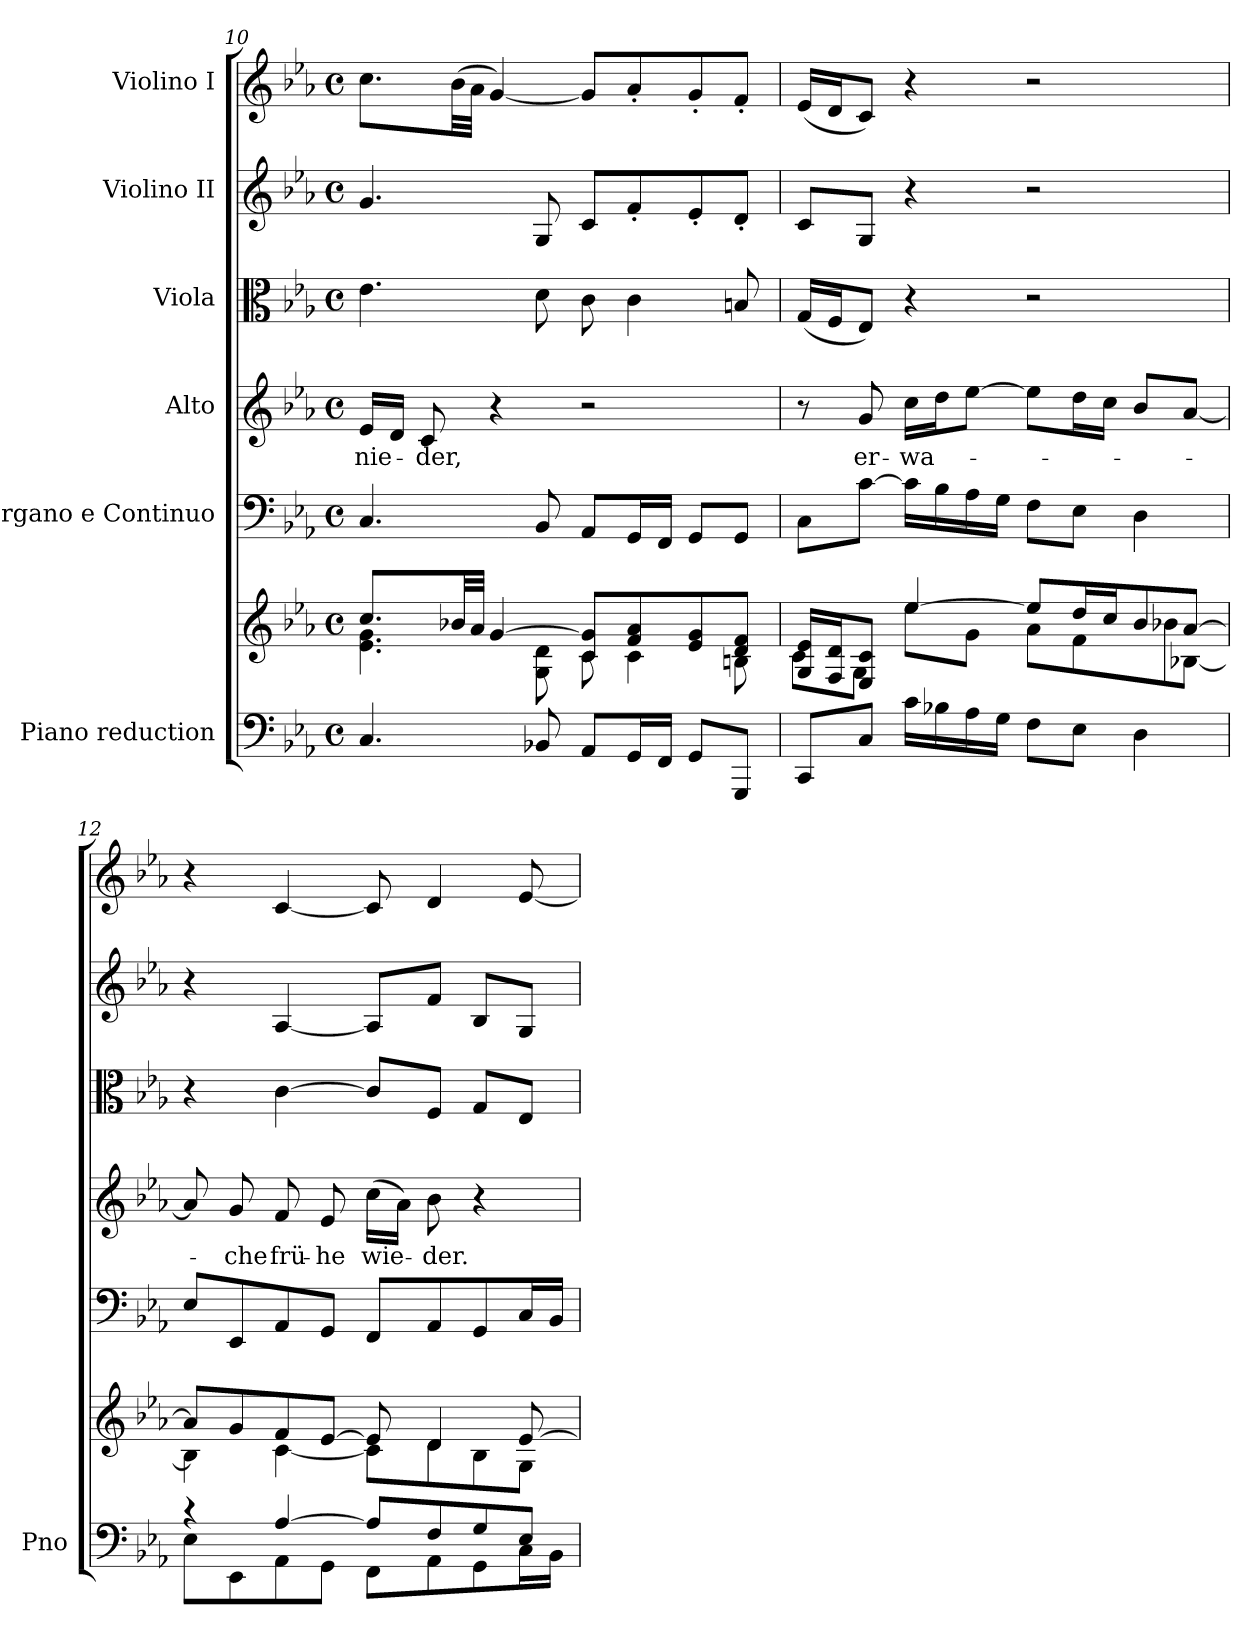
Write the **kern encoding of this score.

**kern	**kern	**kern	**kern	**text	**kern	**kern	**kern
*part6	*part6	*part5	*part4	*part4	*part3	*part2	*part1
*staff7	*staff6	*staff5	*staff4	*staff4	*staff3	*staff2	*staff1
*I"Piano reduction	*	*I"Organo e Continuo	*I"Alto	*	*I"Viola	*I"Violino II	*I"Violino I
*I'Pno	*	*	*	*	*	*	*
*clefF4	*clefG2	*clefF4	*clefG2	*	*clefC3	*clefG2	*clefG2
*k[b-e-a-]	*k[b-e-a-]	*k[b-e-a-]	*k[b-e-a-]	*	*k[b-e-a-]	*k[b-e-a-]	*k[b-e-a-]
*M4/4	*M4/4	*M4/4	*M4/4	*	*M4/4	*M4/4	*M4/4
*met(c)	*met(c)	*met(c)	*met(c)	*	*met(c)	*met(c)	*met(c)
=10	=10	=10	=10	=10	=10	=10	=10
*	*^	*	*	*	*	*	*
!	!	!	!	!	!LO:LY:b	!	!	!
4.C/	8.cc/L	4.e-\ 4.g\	4.C/	16e-/LL	nie-	4.e-\	4.g/	8.cc\L
.	.	.	.	16d/JJ	.	.	.	.
!	!	!	!	!	!LO:LY:b	!	!	!
.	.	.	.	8c/	-der,	.	.	.
.	32b-X/LL	.	.	.	.	.	.	(32b-\LL
.	32a-/JJJ	.	.	.	.	.	.	32a-\JJJ
.	[4g/	.	.	4r	.	.	.	[4g/)
8BB-X/	.	8G\ 8d\	8BB-/	.	.	8d\	8G/	.
8AA-/L	8c/ 8g/]L	8c\	8AA-/L	2r	.	8c\	8c/L	8g/L]
16GG/L	8f/ 8a-/	4c\	16GG/L	.	.	4c\	8f'/	8a-'/
16FF/JJ	.	.	16FF/JJ	.	.	.	.	.
8GG/L	8e-/ 8g/	.	8GG/L	.	.	.	8e-'/	8g'/
8GGG/J	8d/ 8f/J	8Bn\	8GG/J	.	.	8Bn/	8d'/J	8f'/J
!!LO:PB:g=z
=11	=11	=11	=11	=11	=11	=11	=11	=11
8CC/L	16G/ 16e-/LL	8c\L	8C\L	8r	.	(16G/LL	8c/L	(16e-/LL
.	16F/ 16d/J	.	.	.	.	16F/J	.	16d/J
!	!	!	!	!	!LO:LY:b	!	!	!
8C/J	8E-/ 8c/J	8G\J	[8c\J	8g/	er-	8E-/J)	8G/J	8c/J)
!	!	!	!	!	!LO:LY:b	!	!	!
16c\LL	[4ee-/	8ee-\L	16c\LL]	16cc\LL	-wa-	4r	4r	4r
16B-X\	.	.	16B-\	16dd\J	.	.	.	.
16A-\	.	8g\J	16A-\	[8ee-\J	.	.	.	.
16G\JJ	.	.	16G\JJ	.	.	.	.	.
8F\L	8ee-/L]	8a-\L	8F\L	8ee-\L]	.	2r	2r	2r
8E-\J	16dd/L	8f\	8E-\J	16dd\L	.	.	.	.
.	16cc/J	.	.	16cc\JJ	.	.	.	.
4D\	8b-/	8b-X\	4D\	8b-/L	.	.	.	.
.	[8a-/J	[8B-X\J	.	[8a-/J	.	.	.	.
=12	=12	=12	=12	=12	=12	=12	=12	=12
*^	*	*	*	*	*	*	*	*
4r	8E-\L	8a-/L]	4B-\]	8E-/L	8a-/]	.	4r	4r	4r
!	!	!	!	!	!	!LO:LY:b	!	!	!
.	8EE-\	8g/	.	8EE-/	8g/	-che	.	.	.
!	!	!	!	!	!	!LO:LY:b	!	!	!
[4A-/	8AA-\	8f/	[4c\	8AA-/	8f/	frü-	[4c\	[4A-/	[4c/
!	!	!	!	!	!	!LO:LY:b	!	!	!
.	8GG\J	[8e-/J	.	8GG/J	8e-/	-he	.	.	.
!	!	!	!	!	!	!LO:LY:b	!	!	!
8A-/L]	8FF\L	8e-/]	8c\L]	8FF/L	(16cc\LL	wie-	8c/L]	8A-/L]	8c/]
.	.	.	.	.	16a-\JJ)	.	.	.	.
!	!	!	!	!	!	!LO:LY:b	!	!	!
8F/	8AA-\	4d/	8d\	8AA-/	8b-\	-der.	8F/J	8f/J	4d/
8G/	8GG\	.	8B-\	8GG/	4r	.	8G/L	8B-/L	.
8E-/J	16C\L	[8e-/	8G\J	16C/L	.	.	8E-/J	8G/J	[8e-/
.	16BB-\JJ	.	.	16BB-/JJ	.	.	.	.	.
*v	*v	*	*	*	*	*	*	*	*
*	*v	*v	*	*	*	*	*	*
=	=	=	=	=	=	=	=
*-	*-	*-	*-	*-	*-	*-	*-
